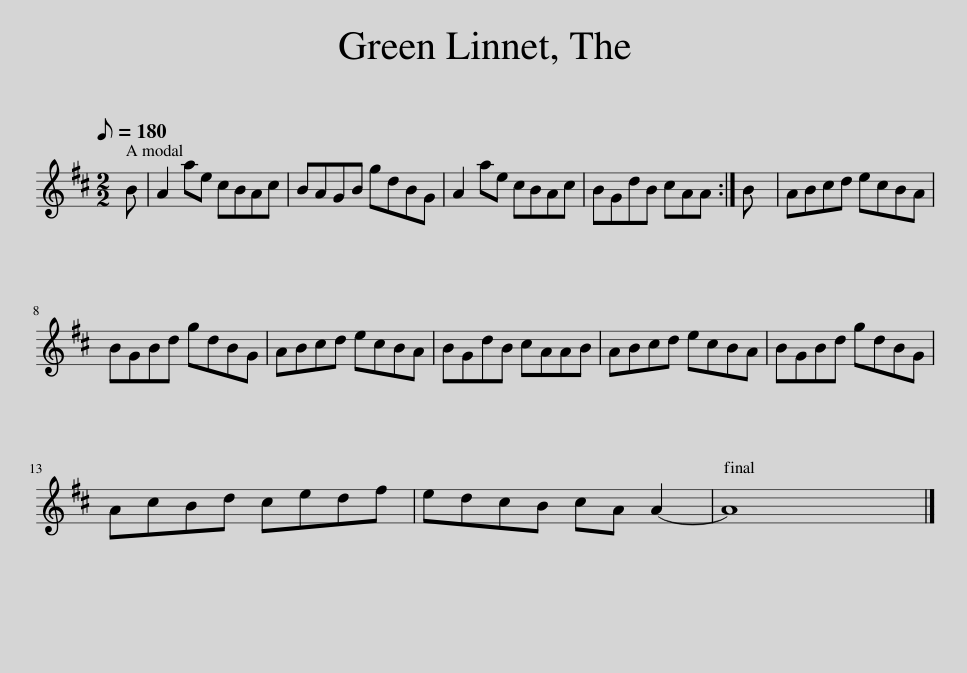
X:1
L:1/8
Q:1/8=180
M:2/2
I:linebreak $
K:D
V:1 treble
V:1
 B | A2 ae cBAc | BAGB gdBG | A2 ae cBAc | BGdB cAA :| %5
 B | ABcd ecBA |$ BGBd gdBG | ABcd ecBA | BGdB cAAB | %10
 ABcd ecBA | BGBd gdBG |$ AcBd cedf | edcB cA A2- | A8 |] %15
